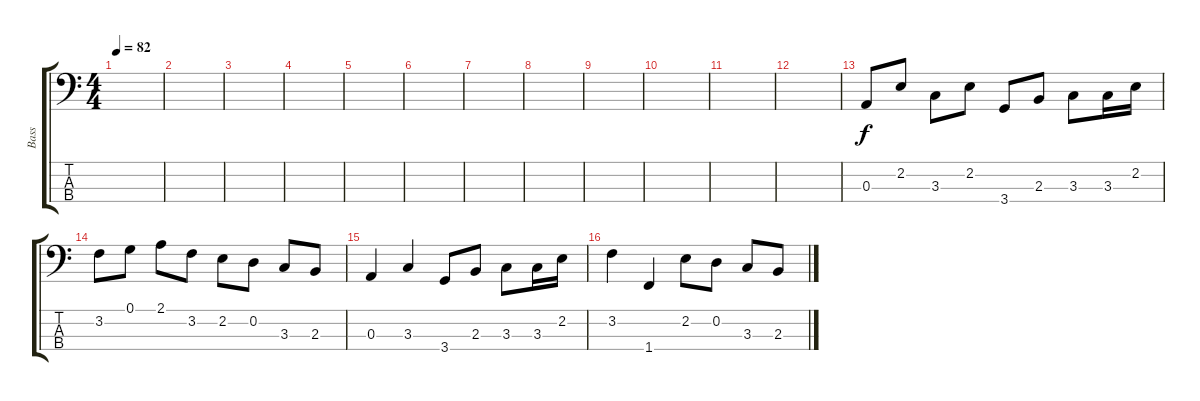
\track ("Bass" "Bass") {instrument electricbassfinger}
\staff {score tabs}
\tuning (G2 D2 A1 E1) {hide}
\ts (4 4)
\tempo 82
\clef f4
\ks c
|
|
|
|
|
|
|
|
|
|
|
|
0.3.8 2.2.8 3.3.8 2.2.8 3.4.8 2.3.8 3.3.8 3.3.16 2.2.16 |
3.2.8 0.1.8 2.1.8 3.2.8 2.2.8 0.2.8 3.3.8 2.3.8 |
0.3.4 3.3.4 3.4.8 2.3.8 3.3.8 3.3.16 2.2.16 |
3.2.4 1.4.4 2.2.8 0.2.8 3.3.8 2.3.8
